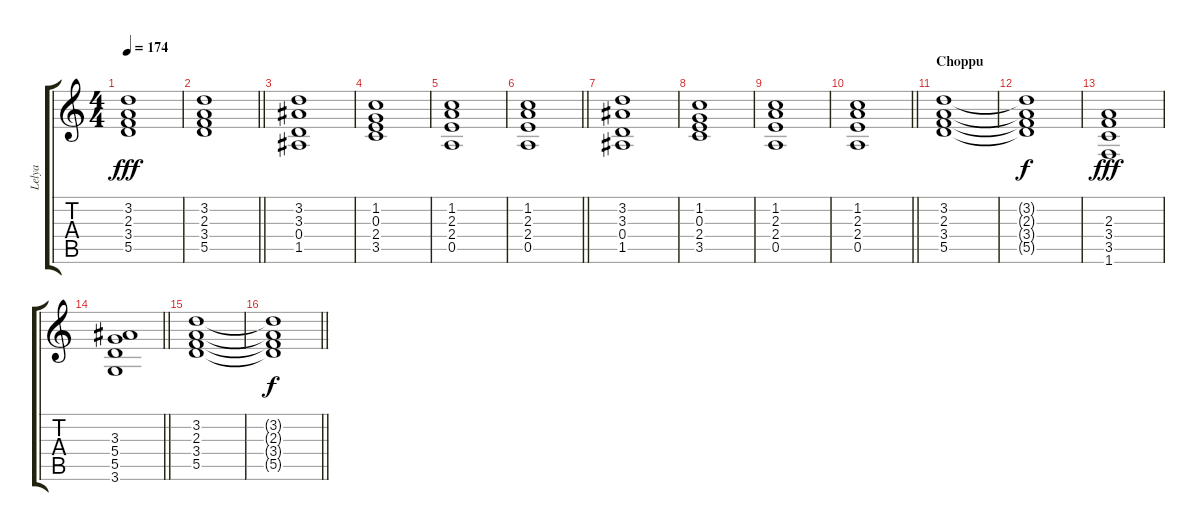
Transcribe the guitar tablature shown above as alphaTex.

\track ("Lelya" "Lelya") {instrument contrabass}
\staff {score tabs}
\tuning (E4 B3 G3 D3 A2 E2) {hide}
\ts (4 4)
\tempo 174
\clef g2
\ks c
(3.2 2.3 3.4 5.5).1{dy fff} |
\barLineRight lightlight
(3.2 2.3 3.4 5.5).1 |
(3.2 3.3 0.4 1.5).1 |
(1.2 0.3 2.4 3.5).1 |
(1.2 2.3 2.4 0.5).1 |
\barLineRight lightlight
(1.2 2.3 2.4 0.5).1 |
\section ("" "")
(3.2 3.3 0.4 1.5).1 |
(1.2 0.3 2.4 3.5).1 |
(1.2 2.3 2.4 0.5).1 |
\barLineRight lightlight
(1.2 2.3 2.4 0.5).1 |
\section ("" "Choppu")
(3.2 2.3 3.4 5.5).1 |
(3.2{t} 2.3{t} 3.4{t} 5.5{t}).1{dy f} |
(2.3 3.4 3.5 1.6).1{dy fff} |
\barLineRight lightlight
(3.3 5.4 5.5 3.6).1 |
(3.2 2.3 3.4 5.5).1 |
\barLineRight lightlight
(3.2{t} 2.3{t} 3.4{t} 5.5{t}).1{dy f}
